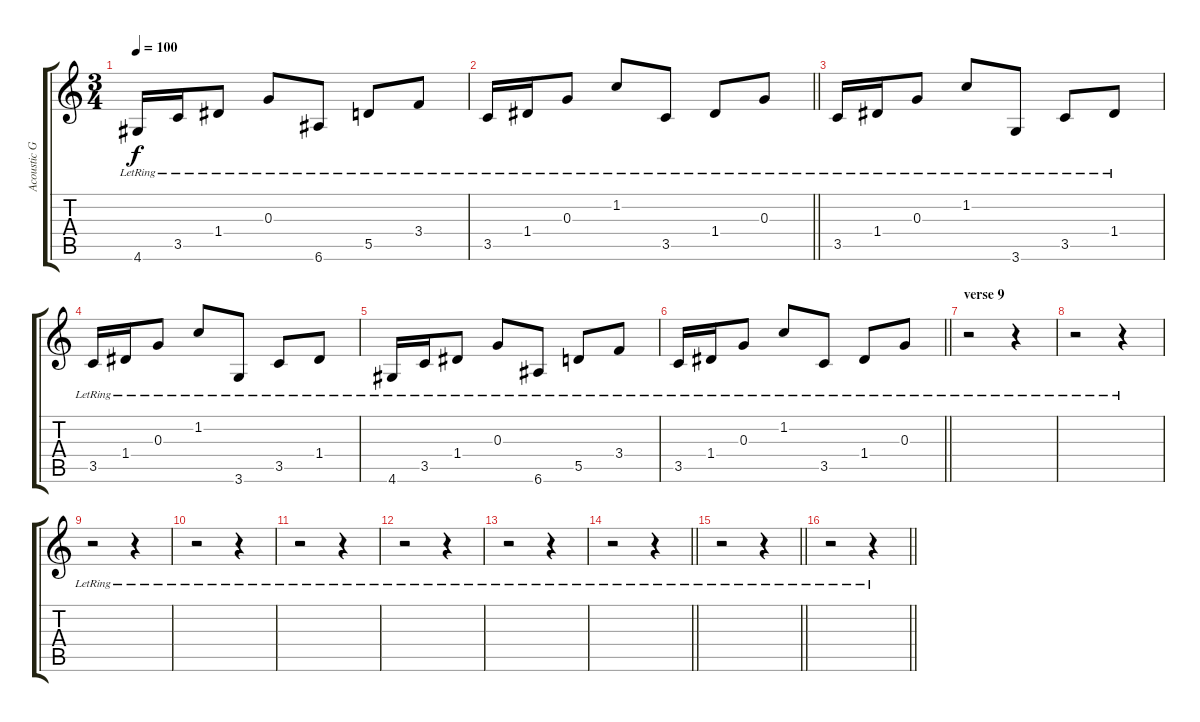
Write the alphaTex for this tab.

\track ("Acoustic Guitar 2" "Acoustic G") {instrument acousticguitarnylon}
\staff {score tabs}
\tuning (E4 B3 G3 D3 A2 E2) {hide}
\ts (3 4)
\tempo 100
\clef g2
\ks c
4.6{lr}.16{dy f} 3.5{lr}.16 1.4{lr}.8 0.3{lr}.8 6.6{lr}.8 5.5{lr}.8 3.4{lr}.8 |
\barLineRight lightlight
3.5{lr}.16 1.4{lr}.16 0.3{lr}.8 1.2{lr}.8 3.5{lr}.8 1.4{lr}.8 0.3{lr}.8 |
3.5{lr}.16 1.4{lr}.16 0.3{lr}.8 1.2{lr}.8 3.6{lr}.8 3.5{lr}.8 1.4{lr}.8 |
3.5{lr}.16 1.4{lr}.16 0.3{lr}.8 1.2{lr}.8 3.6{lr}.8 3.5{lr}.8 1.4{lr}.8 |
4.6{lr}.16 3.5{lr}.16 1.4{lr}.8 0.3{lr}.8 6.6{lr}.8 5.5{lr}.8 3.4{lr}.8 |
\barLineRight lightlight
3.5{lr}.16 1.4{lr}.16 0.3{lr}.8 1.2{lr}.8 3.5{lr}.8 1.4{lr}.8 0.3{lr}.8 |
\section ("" "verse 9")
r.2 r.4 |
r.2 r.4 |
r.2 r.4 |
r.2 r.4 |
r.2 r.4 |
r.2 r.4 |
r.2 r.4 |
\barLineRight lightlight
r.2 r.4 |
\section ("" "")
\barLineRight lightlight
r.2 r.4 |
\barLineRight lightlight
r.2 r.4
